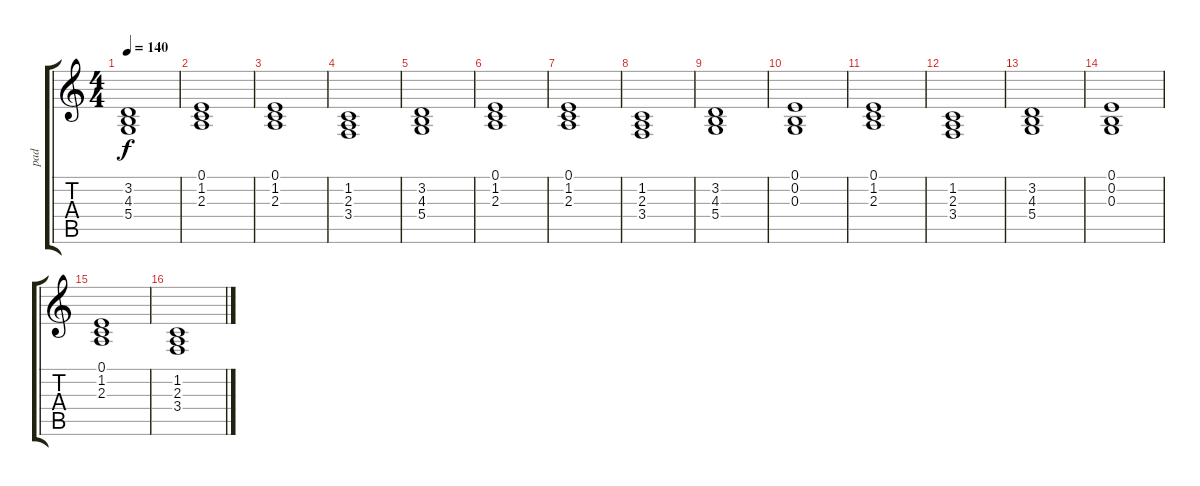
\track ("pad" "pad") {instrument synthstrings1}
\staff {score tabs}
\tuning (E4 B3 G3 D3 A2 E2) {hide}
\ts (4 4)
\tempo 140
\clef g2
\ks c
(3.2 4.3 5.4).1{dy f} |
(0.1 1.2 2.3).1 |
(0.1 1.2 2.3).1 |
(1.2 2.3 3.4).1 |
(3.2 4.3 5.4).1 |
(0.1 1.2 2.3).1 |
(0.1 1.2 2.3).1 |
(1.2 2.3 3.4).1 |
(3.2 4.3 5.4).1 |
(0.1 0.2 0.3).1 |
(0.1 1.2 2.3).1 |
(1.2 2.3 3.4).1 |
(3.2 4.3 5.4).1 |
(0.1 0.2 0.3).1 |
(0.1 1.2 2.3).1 |
(1.2 2.3 3.4).1
